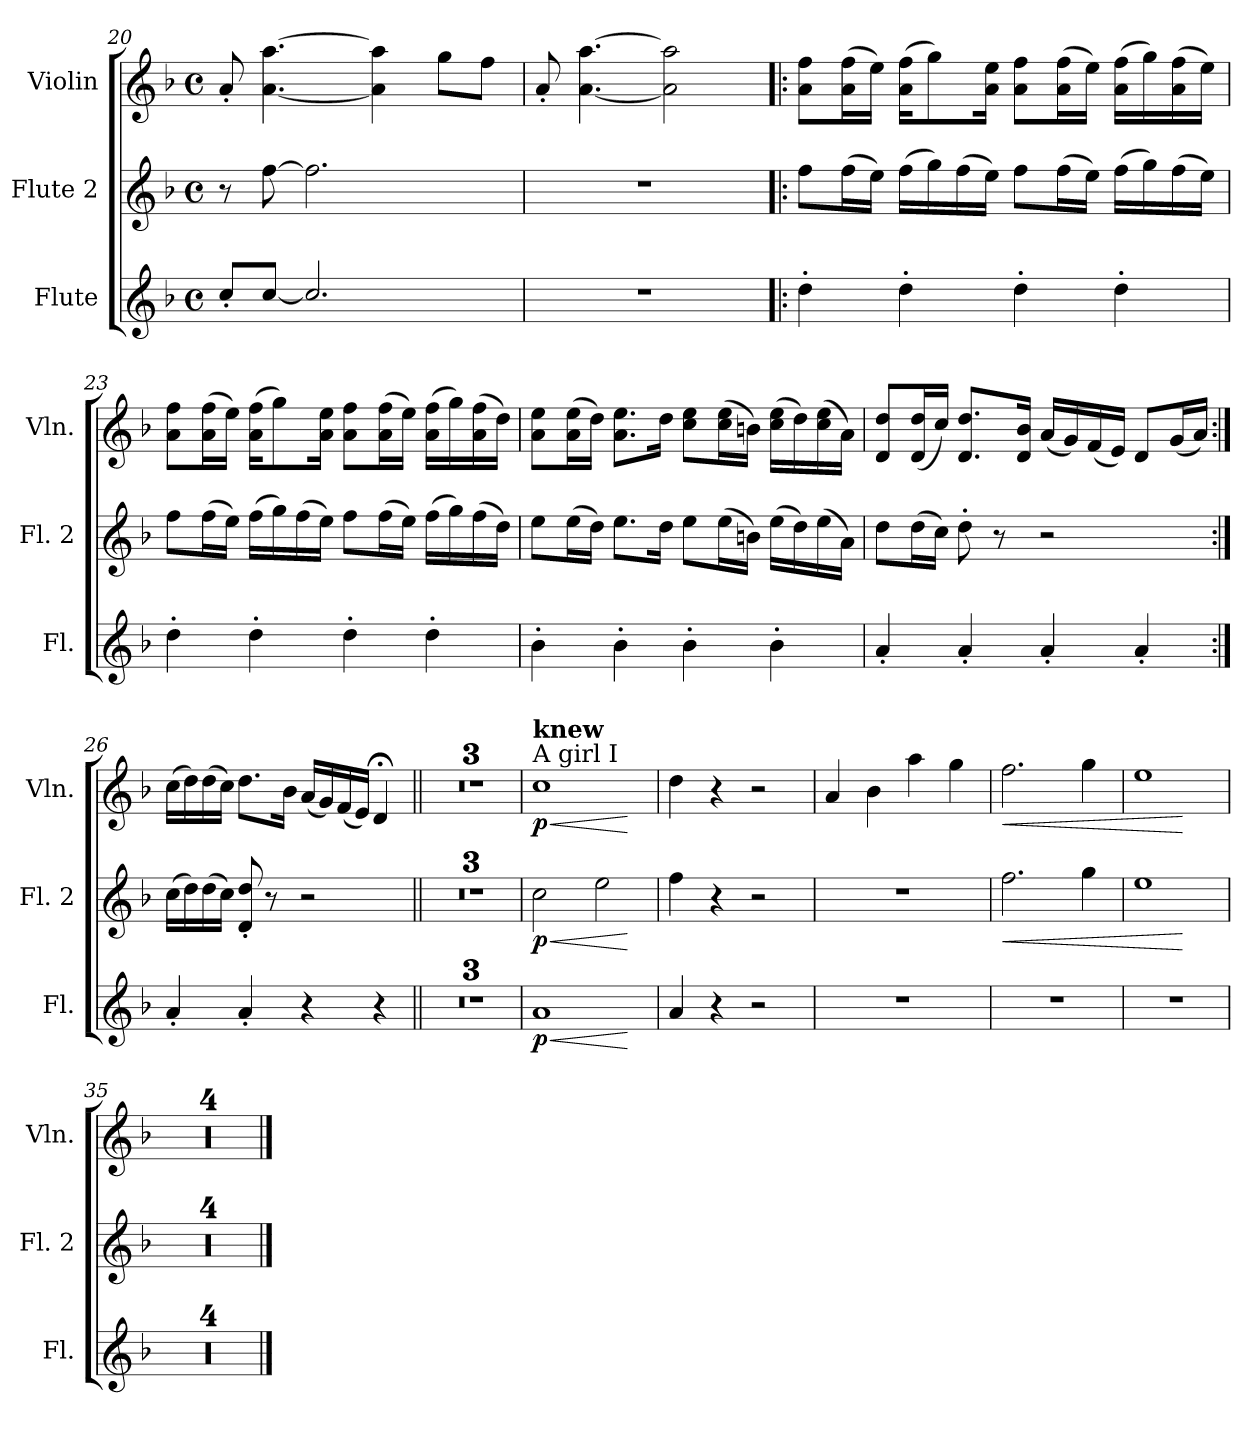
**kern	**dynam	**kern	**dynam	**kern	**dynam
*part3	*part3	*part2	*part2	*part1	*part1
*staff3	*staff3	*staff2	*staff2	*staff1	*staff1
*I"Flute	*	*I"Flute 2	*	*I"Violin	*
*I'Fl.	*	*I'Fl. 2	*	*I'Vln.	*
*clefG2	*	*clefG2	*	*clefG2	*
*k[b-]	*	*k[b-]	*	*k[b-]	*
*M4/4	*	*M4/4	*	*M4/4	*
*met(c)	*	*met(c)	*	*met(c)	*
=20	=20	=20	=20	=20	=20
8cc'/L	.	8r	.	8a'/	.
[8cc/J	.	[8ff\	.	[4.a\ [4.aa\	.
2.cc/]	.	2.ff\]	.	.	.
.	.	.	.	4a\] 4aa\]	.
.	.	.	.	8gg\L	.
.	.	.	.	8ff\J	.
=21	=21	=21	=21	=21	=21
1r	.	1r	.	8a'/	.
.	.	.	.	[4.a\ [4.aa\	.
.	.	.	.	2a\] 2aa\]	.
=22!|:	=22!|:	=22!|:	=22!|:	=22!|:	=22!|:
4dd'\	.	8ff\L	.	8a\ 8ff\L	.
.	.	(>16ff\L	.	(>16a\ 16ff\L	.
.	.	16ee\JJ)	.	16ee\JJ)	.
4dd'\	.	(>16ff\LL	.	(>16a\ 16ff\KL	.
.	.	16gg\)	.	8gg\)	.
.	.	(>16ff\	.	.	.
.	.	16ee\JJ)	.	16a\ 16ee\Jk	.
4dd'\	.	8ff\L	.	8a\ 8ff\L	.
.	.	(>16ff\L	.	(>16a\ 16ff\L	.
.	.	16ee\JJ)	.	16ee\JJ)	.
4dd'\	.	(>16ff\LL	.	(>16a\ 16ff\LL	.
.	.	16gg\)	.	16gg\)	.
.	.	(>16ff\	.	(>16a\ 16ff\	.
.	.	16ee\JJ)	.	16ee\JJ)	.
!!LO:LB:g=z
=23	=23	=23	=23	=23	=23
4dd'\	.	8ff\L	.	8a\ 8ff\L	.
.	.	(>16ff\L	.	(>16a\ 16ff\L	.
.	.	16ee\JJ)	.	16ee\JJ)	.
4dd'\	.	(>16ff\LL	.	(>16a\ 16ff\KL	.
.	.	16gg\)	.	8gg\)	.
.	.	(>16ff\	.	.	.
.	.	16ee\JJ)	.	16a\ 16ee\Jk	.
4dd'\	.	8ff\L	.	8a\ 8ff\L	.
.	.	(>16ff\L	.	(>16a\ 16ff\L	.
.	.	16ee\JJ)	.	16ee\JJ)	.
4dd'\	.	(>16ff\LL	.	(>16a\ 16ff\LL	.
.	.	16gg\)	.	16gg\)	.
.	.	(>16ff\	.	(>16a\ 16ff\	.
.	.	16dd\JJ)	.	16dd\JJ)	.
=24	=24	=24	=24	=24	=24
4b-'\	.	8ee\L	.	8a\ 8ee\L	.
.	.	(>16ee\L	.	(>16a\ 16ee\L	.
.	.	16dd\JJ)	.	16dd\JJ)	.
4b-'\	.	8.ee\L	.	8.a\ 8.ee\L	.
.	.	16dd\Jk	.	16dd\Jk	.
4b-'\	.	8ee\L	.	8cc\ 8ee\L	.
.	.	(>16ee\L	.	(>16cc\ 16ee\L	.
.	.	16bn\JJ)	.	16bn\JJ)	.
4b-'\	.	(>16ee\LL	.	(>16cc\ 16ee\LL	.
.	.	16dd\)	.	16dd\)	.
.	.	(>16ee\	.	(>16cc\ 16ee\	.
.	.	16a\JJ)	.	16a\JJ)	.
=25	=25	=25	=25	=25	=25
4a'/	.	8dd\L	.	8d/ 8dd/L	.
.	.	(>16dd\L	.	(<16d/ 16dd/L	.
.	.	16cc\JJ)	.	16cc/JJ)	.
4a'/	.	8dd'\	.	8.d/ 8.dd/L	.
.	.	8r	.	.	.
.	.	.	.	16d/ 16b-/Jk	.
4a'/	.	2r	.	(<16a/LL	.
.	.	.	.	16g/)	.
.	.	.	.	(<16f/	.
.	.	.	.	16e/JJ)	.
4a'/	.	.	.	8d/L	.
.	.	.	.	(<16g/L	.
.	.	.	.	16a/JJ)	.
!!LO:LB:g=z
=26:|!	=26:|!	=26:|!	=26:|!	=26:|!	=26:|!
4a'/	.	(>16cc\LL	.	(>16cc\LL	.
.	.	16dd\)	.	16dd\)	.
.	.	(>16dd\	.	(>16dd\	.
.	.	16cc\JJ)	.	16cc\JJ)	.
4a'/	.	8d/' 8dd/'	.	8.dd\L	.
.	.	8r	.	.	.
.	.	.	.	16b-\Jk	.
4r	.	2r	.	(<16a/LL	.
.	.	.	.	16g/)	.
.	.	.	.	(<16f/	.
.	.	.	.	16e/JJ)	.
4r	.	.	.	4d;</	.
=27||	=27||	=27||	=27||	=27||	=27||
1r	.	1r	.	1r	.
=28	=28	=28	=28	=28	=28
1r	.	1r	.	1r	.
=29	=29	=29	=29	=29	=29
1r	.	1r	.	1r	.
=30	=30	=30	=30	=30	=30
!	!	!	!	!LO:TX:a:t=A girl I	!
!	!	!	!	!LO:TX:a:B:t=knew	!
!	!LO:HP:b	!	!LO:HP:b	!	!LO:HP:b
!	!LO:DY:n=1:b	!	!LO:DY:n=1:b	!	!LO:DY:n=1:b
1a	< p	2cc\	< p	1cc	< p
.	.	2ee\	.	.	.
.	[	.	[	.	[
!!LO:LB:g=z
=31	=31	=31	=31	=31	=31
4a/	.	4ff\	.	4dd\	.
4r	.	4r	.	4r	.
2r	.	2r	.	2r	.
=32	=32	=32	=32	=32	=32
1r	.	1r	.	4a/	.
.	.	.	.	4b-\	.
.	.	.	.	4aa\	.
.	.	.	.	4gg\	.
=33	=33	=33	=33	=33	=33
!	!	!	!LO:HP:b	!	!LO:HP:b
1r	.	2.ff\	<	2.ff\	<
.	.	4gg\	.	4gg\	.
=34	=34	=34	=34	=34	=34
1r	.	1ee	.	1ee	.
.	.	.	[	.	[
=35	=35	=35	=35	=35	=35
1r	.	1r	.	1r	.
=36	=36	=36	=36	=36	=36
1r	.	1r	.	1r	.
=37	=37	=37	=37	=37	=37
1r	.	1r	.	1r	.
=38	=38	=38	=38	=38	=38
1r	.	1r	.	1r	.
==	==	==	==	==	==
*-	*-	*-	*-	*-	*-
